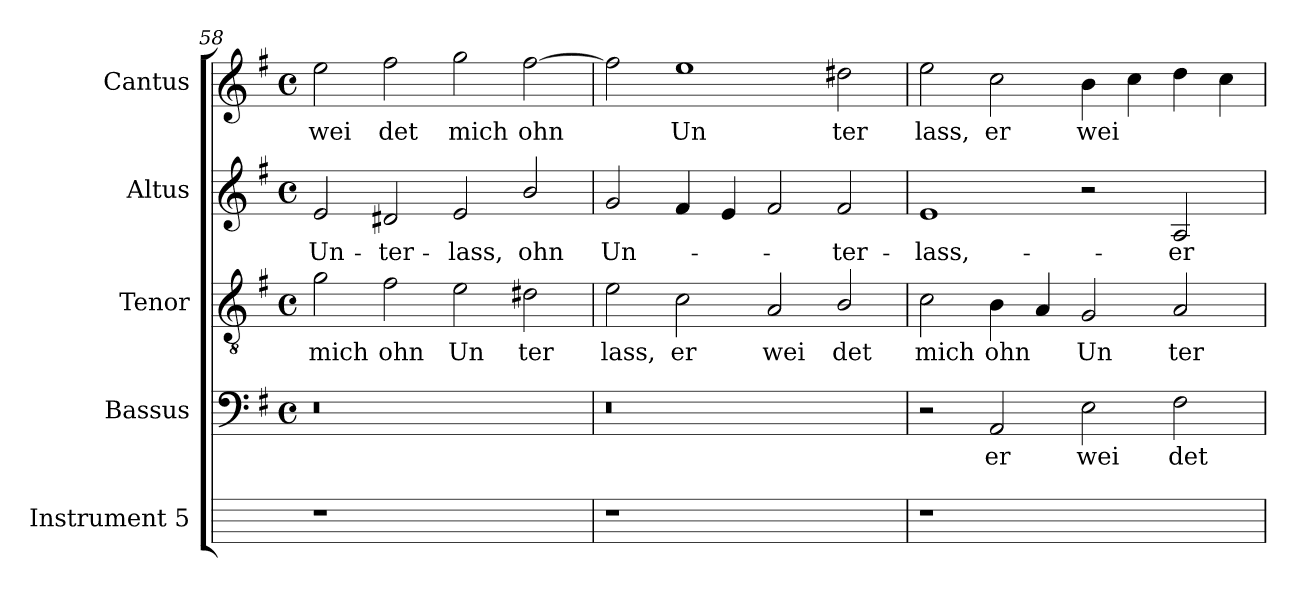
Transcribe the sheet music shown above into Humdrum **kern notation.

**kern	**kern	**text	**kern	**text	**kern	**text	**kern	**text
*part5	*part4	*part4	*part3	*part3	*part2	*part2	*part1	*part1
*staff5	*staff4	*staff4	*staff3	*staff3	*staff2	*staff2	*staff1	*staff1
*I"Instrument 5	*I"Bassus	*	*I"Tenor	*	*I"Altus	*	*I"Cantus	*
*	*clefF4	*	*clefGv2	*	*clefG2	*	*clefG2	*
*	*k[f#]	*	*k[f#]	*	*k[f#]	*	*k[f#]	*
*	*G:	*	*G:	*	*G:	*	*G:	*
*	*M4/4	*	*M4/4	*	*M4/4	*	*M4/4	*
*	*met(c)	*	*met(c)	*	*met(c)	*	*met(c)	*
=58	=58	=58	=58	=58	=58	=58	=58	=58
!	!	!	!	!LO:LY:b:cj	!	!LO:LY:b:cj	!	!LO:LY:b:cj
1r	0r	.	2g\	mich	2e/	Un-	2ee\	wei
!	!	!	!	!LO:LY:b:cj	!	!LO:LY:b:cj	!	!LO:LY:b:cj
.	.	.	2f#\	ohn	2d#X/	-ter-	2ff#\	det
!	!	!	!	!LO:LY:b:cj	!	!LO:LY:b:cj	!	!LO:LY:b:cj
1ryy	.	.	2e\	Un	2e/	-lass,	2gg\	mich
!	!	!	!	!LO:LY:b:cj	!	!LO:LY:b:cj	!	!LO:LY:b
.	.	.	2d#X\	ter	2b/	ohn	[>2ff#\	ohn
=59	=59	=59	=59	=59	=59	=59	=59	=59
!	!	!	!	!LO:LY:b:cj	!	!LO:LY:b	!	!
1r	0r	.	2e\	lass,	2g/	Un-	2ff#\]	.
!	!	!	!	!LO:LY:b:cj	!	!	!	!LO:LY:b:cj
.	.	.	2c\	er	4f#/	.	1ee	Un
.	.	.	.	.	4e/	.	.	.
!	!	!	!	!LO:LY:b:cj	!	!	!	!
1ryy	.	.	2A/	wei	2f#/	.	.	.
!	!	!	!	!LO:LY:b:cj	!	!LO:LY:b:cj	!	!LO:LY:b:cj
.	.	.	2B/	det	2f#/	-ter-	2dd#X\	ter
=60	=60	=60	=60	=60	=60	=60	=60	=60
!	!	!	!	!LO:LY:b:cj	!	!LO:LY:b:cj	!	!LO:LY:b:cj
1r	2r	.	2c\	mich	1e	-lass,-	2ee\	lass,
!	!	!LO:LY:b:cj	!	!LO:LY:b	!	!	!	!LO:LY:b:cj
.	2AA/	er	4B\	ohn	.	.	2cc\	er
.	.	.	4A/	.	.	.	.	.
!	!	!LO:LY:b:cj	!	!LO:LY:b:cj	!	!	!	!LO:LY:b
1ryy	2E\	wei	2G/	Un	2r	.	4b\	wei
.	.	.	.	.	.	.	4cc\	.
!	!	!LO:LY:b:cj	!	!LO:LY:b:cj	!	!LO:LY:b:cj	!	!
.	2F#\	det	2A/	ter	2A/	-er	4dd\	.
.	.	.	.	.	.	.	4cc\	.
=	=	=	=	=	=	=	=	=
*-	*-	*-	*-	*-	*-	*-	*-	*-
